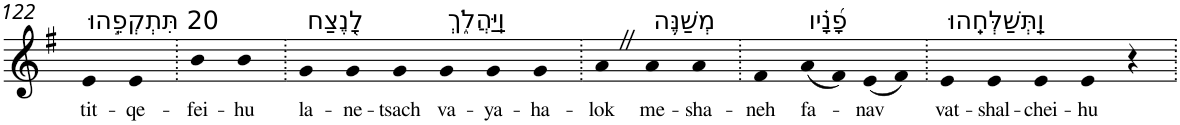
**kern	**text
*part1	*part1
*staff1	*staff1
*I"Piano	*
*I'Pno	*
!!LO:PB:g=z
*clefG2	*
*k[f#]	*
*G:	*
=122	=122
!LO:TX:a:t=20 תִּתְקְפֵ֣הוּ	!
!	!LO:LY:b
4e	tit-
!	!LO:LY:b
4e	-qe-
=123.	=123.
!	!LO:LY:b
4b	-fei-
!	!LO:LY:b
4b	-hu
=124.	=124.
!LO:TX:a:t=לָ֭נֶצַח	!
!	!LO:LY:b
4g	la-
!	!LO:LY:b
4g	-ne-
!	!LO:LY:b
4g	-tsach
!LO:TX:a:t=וַֽיַּהֲלֹ֑ךְ	!
!	!LO:LY:b
4g	va-
!	!LO:LY:b
4g	-ya-
!	!LO:LY:b
4g	-ha-
=125.	=125.
!	!LO:LY:b
4aZ	-lok
!LO:TX:a:t=מְשַׁנֶּ֥ה	!
!	!LO:LY:b
4a	me-
!	!LO:LY:b
4a	-sha-
=126.	=126.
!	!LO:LY:b
4f#	-neh
!LO:TX:a:t=פָ֝נָ֗יו	!
!	!LO:LY:b
(8a	fa-
8f#)	.
!	!LO:LY:b
(8e	-nav
8f#)	.
=127.	=127.
!LO:TX:a:t=וַֽתְּשַׁלְּחֵֽהוּ	!
!	!LO:LY:b
4e	vat-
!	!LO:LY:b
4e	-shal-
!	!LO:LY:b
4e	-chei-
!	!LO:LY:b
4e	-hu
4r	.
=.	=.
*-	*-
